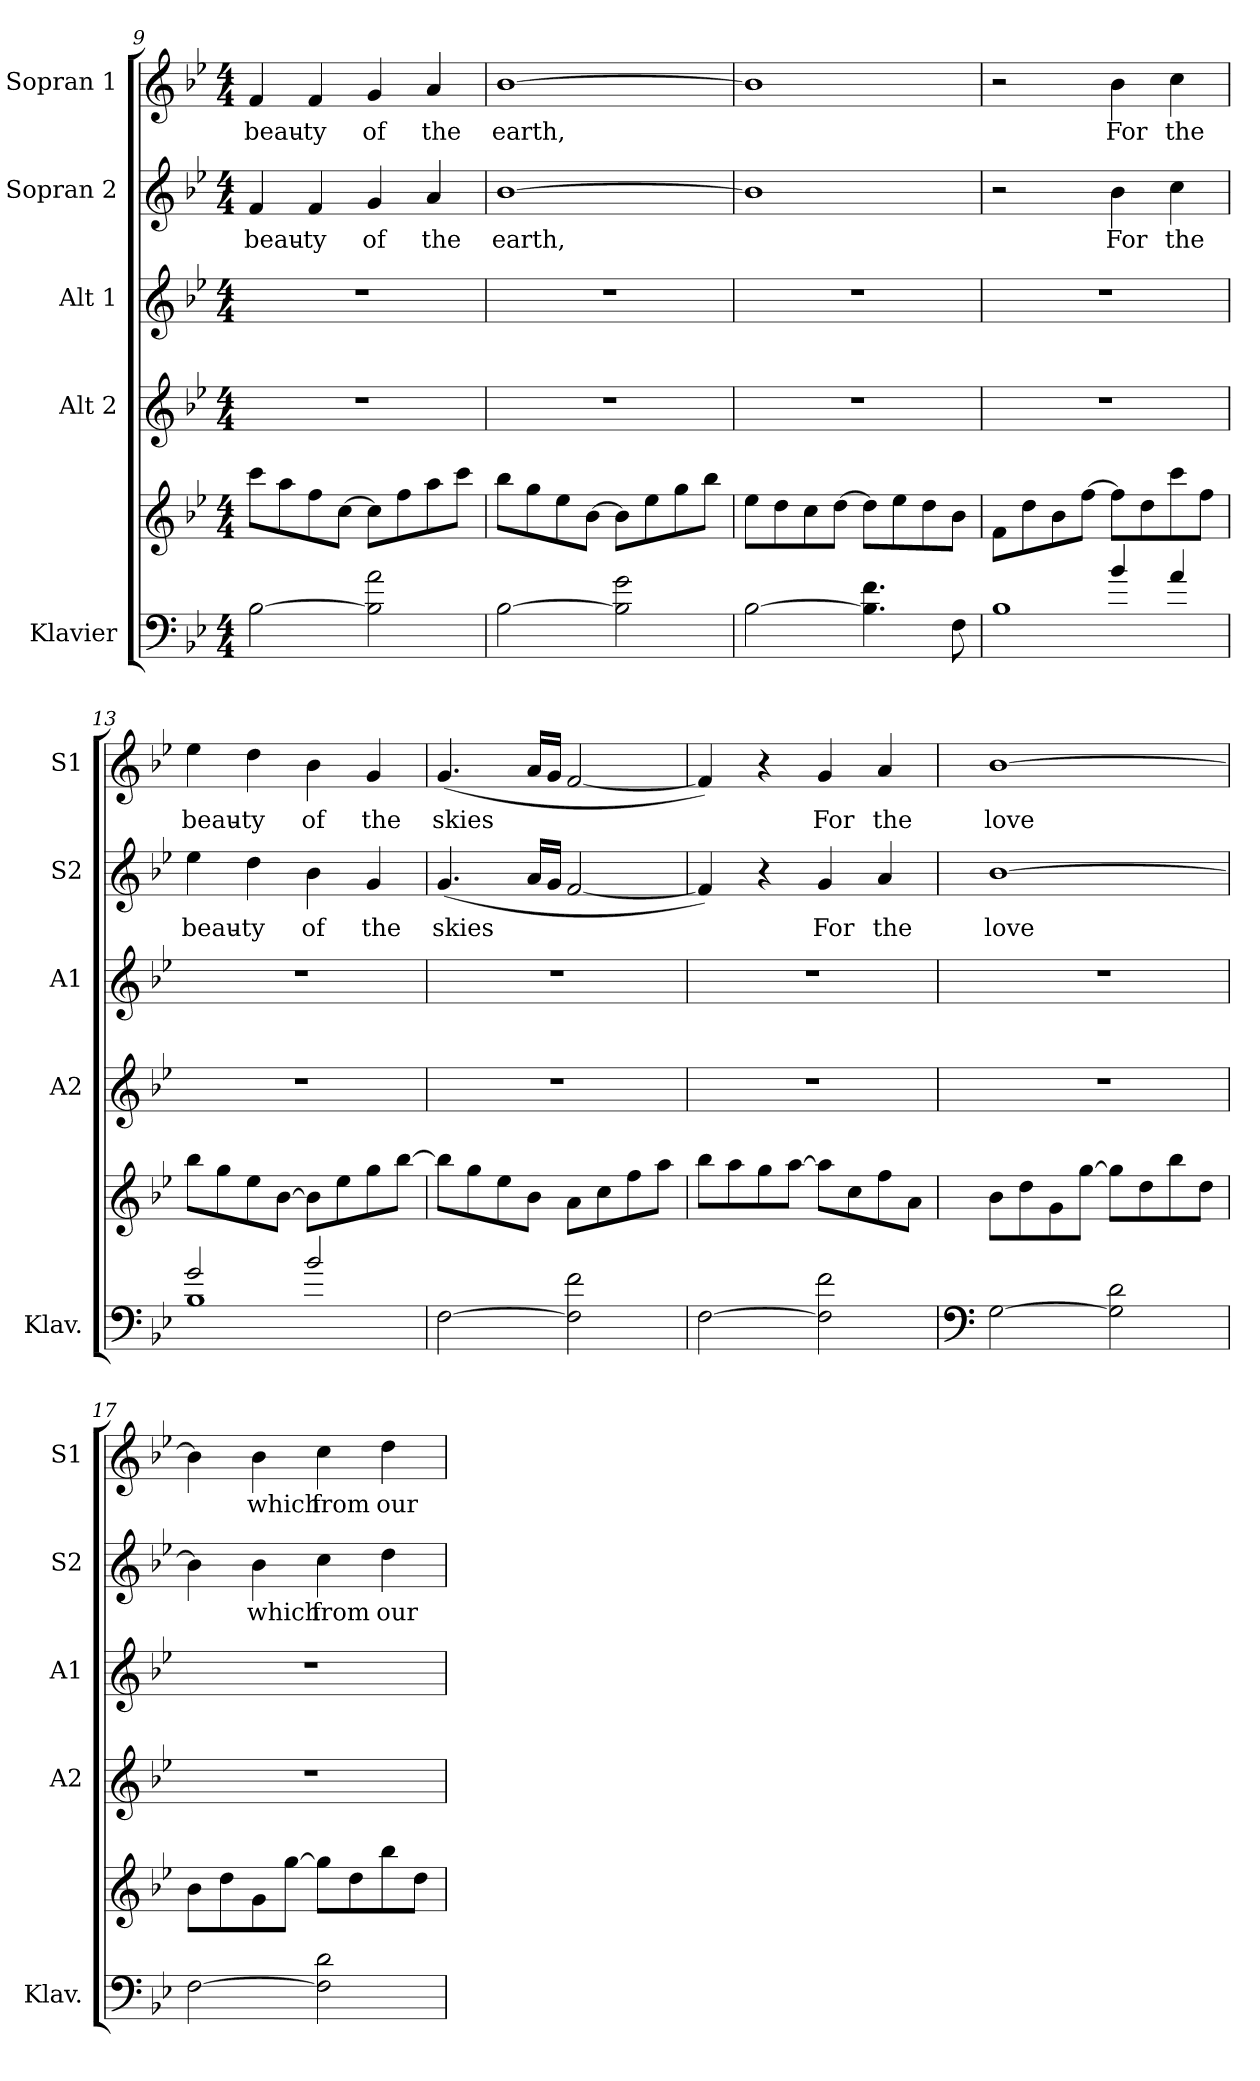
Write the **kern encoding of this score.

**kern	**kern	**kern	**kern	**kern	**text	**kern	**text
*part5	*part5	*part4	*part3	*part2	*part2	*part1	*part1
*staff6	*staff5	*staff4	*staff3	*staff2	*staff2	*staff1	*staff1
*I"Klavier	*	*I"Alt 2	*I"Alt 1	*I"Sopran 2	*	*I"Sopran 1	*
*I'Klav.	*	*I'A2	*I'A1	*I'S2	*	*I'S1	*
*clefF4	*clefG2	*clefG2	*clefG2	*clefG2	*	*clefG2	*
*k[b-e-]	*k[b-e-]	*k[b-e-]	*k[b-e-]	*k[b-e-]	*	*k[b-e-]	*
*M4/4	*M4/4	*M4/4	*M4/4	*M4/4	*	*M4/4	*
=9	=9	=9	=9	=9	=9	=9	=9
!	!	!	!	!	!LO:LY:b	!	!LO:LY:b
[2B-\	8ccc\L	1r	1r	4f/	beau-	4f/	beau-
.	8aa\	.	.	.	.	.	.
!	!	!	!	!	!LO:LY:b	!	!LO:LY:b
.	8ff\	.	.	4f/	-ty	4f/	-ty
.	[8cc\J	.	.	.	.	.	.
!	!	!	!	!	!LO:LY:b	!	!LO:LY:b
2B-\] 2a\	8cc\L]	.	.	4g/	of	4g/	of
.	8ff\	.	.	.	.	.	.
!	!	!	!	!	!LO:LY:b	!	!LO:LY:b
.	8aa\	.	.	4a/	the	4a/	the
.	8ccc\J	.	.	.	.	.	.
=10	=10	=10	=10	=10	=10	=10	=10
!	!	!	!	!	!LO:LY:b	!	!LO:LY:b
[2B-\	8bb-\L	1r	1r	[1b-	earth,	[1b-	earth,
.	8gg\	.	.	.	.	.	.
.	8ee-\	.	.	.	.	.	.
.	[8b-\J	.	.	.	.	.	.
2B-\] 2g\	8b-\L]	.	.	.	.	.	.
.	8ee-\	.	.	.	.	.	.
.	8gg\	.	.	.	.	.	.
.	8bb-\J	.	.	.	.	.	.
!!LO:PB:g=z
=11	=11	=11	=11	=11	=11	=11	=11
[2B-\	8ee-\L	1r	1r	1b-]	.	1b-]	.
.	8dd\	.	.	.	.	.	.
.	8cc\	.	.	.	.	.	.
.	[8dd\J	.	.	.	.	.	.
4.B-\] 4.f\	8dd\L]	.	.	.	.	.	.
.	8ee-\	.	.	.	.	.	.
.	8dd\	.	.	.	.	.	.
8F\	8b-\J	.	.	.	.	.	.
=12	=12	=12	=12	=12	=12	=12	=12
*^	*	*	*	*	*	*	*
1B-	2ryy	8f\L	1r	1r	2r	.	2r	.
.	.	8dd\	.	.	.	.	.	.
.	.	8b-\	.	.	.	.	.	.
.	.	[8ff\J	.	.	.	.	.	.
!	!	!	!	!	!	!LO:LY:b	!	!LO:LY:b
.	4b-/	8ff\L]	.	.	4b-\	For	4b-\	For
.	.	8dd\	.	.	.	.	.	.
!	!	!	!	!	!	!LO:LY:b	!	!LO:LY:b
.	4a/	8ccc\	.	.	4cc\	the	4cc\	the
.	.	8ff\J	.	.	.	.	.	.
=13	=13	=13	=13	=13	=13	=13	=13	=13
!	!	!	!	!	!	!LO:LY:b	!	!LO:LY:b
1B-	2g/	8bb-\L	1r	1r	4ee-\	beau-	4ee-\	beau-
.	.	8gg\	.	.	.	.	.	.
!	!	!	!	!	!	!LO:LY:b	!	!LO:LY:b
.	.	8ee-\	.	.	4dd\	-ty	4dd\	-ty
.	.	[8b-\J	.	.	.	.	.	.
!	!	!	!	!	!	!LO:LY:b	!	!LO:LY:b
.	2b-/	8b-\L]	.	.	4b-\	of	4b-\	of
.	.	8ee-\	.	.	.	.	.	.
!	!	!	!	!	!	!LO:LY:b	!	!LO:LY:b
.	.	8gg\	.	.	4g/	the	4g/	the
.	.	[8bb-\J	.	.	.	.	.	.
*v	*v	*	*	*	*	*	*	*
=14	=14	=14	=14	=14	=14	=14	=14
!	!	!	!	!	!LO:LY:b	!	!LO:LY:b
[2F\	8bb-\L]	1r	1r	(<4.g/	skies	(<4.g/	skies
.	8gg\	.	.	.	.	.	.
.	8ee-\	.	.	.	.	.	.
.	8b-\J	.	.	16a/LL	.	16a/LL	.
.	.	.	.	16g/JJ	.	16g/JJ	.
2F\] 2f\	8a\L	.	.	[2f/	.	[2f/	.
.	8cc\	.	.	.	.	.	.
.	8ff\	.	.	.	.	.	.
.	8aa\J	.	.	.	.	.	.
!!LO:LB:g=z
=15	=15	=15	=15	=15	=15	=15	=15
[2F\	8bb-\L	1r	1r	4f/])	.	4f/])	.
.	8aa\	.	.	.	.	.	.
.	8gg\	.	.	4r	.	4r	.
.	[8aa\J	.	.	.	.	.	.
!	!	!	!	!	!LO:LY:b	!	!LO:LY:b
2F\] 2f\	8aa\L]	.	.	4g/	For	4g/	For
.	8cc\	.	.	.	.	.	.
!	!	!	!	!	!LO:LY:b	!	!LO:LY:b
.	8ff\	.	.	4a/	the	4a/	the
.	8a\J	.	.	.	.	.	.
=16	=16	=16	=16	=16	=16	=16	=16
*clefF4	*	*	*	*	*	*	*
!	!	!	!	!	!LO:LY:b	!	!LO:LY:b
[2G\	8b-\L	1r	1r	[1b-	love	[1b-	love
.	8dd\	.	.	.	.	.	.
.	8g\	.	.	.	.	.	.
.	[8gg\J	.	.	.	.	.	.
2G\] 2d\	8gg\L]	.	.	.	.	.	.
.	8dd\	.	.	.	.	.	.
.	8bb-\	.	.	.	.	.	.
.	8dd\J	.	.	.	.	.	.
=17	=17	=17	=17	=17	=17	=17	=17
[2F\	8b-\L	1r	1r	4b-\]	.	4b-\]	.
.	8dd\	.	.	.	.	.	.
!	!	!	!	!	!LO:LY:b	!	!LO:LY:b
.	8g\	.	.	4b-\	which	4b-\	which
.	[8gg\J	.	.	.	.	.	.
!	!	!	!	!	!LO:LY:b	!	!LO:LY:b
2F\] 2d\	8gg\L]	.	.	4cc\	from	4cc\	from
.	8dd\	.	.	.	.	.	.
!	!	!	!	!	!LO:LY:b	!	!LO:LY:b
.	8bb-\	.	.	4dd\	our	4dd\	our
.	8dd\J	.	.	.	.	.	.
=	=	=	=	=	=	=	=
*-	*-	*-	*-	*-	*-	*-	*-
